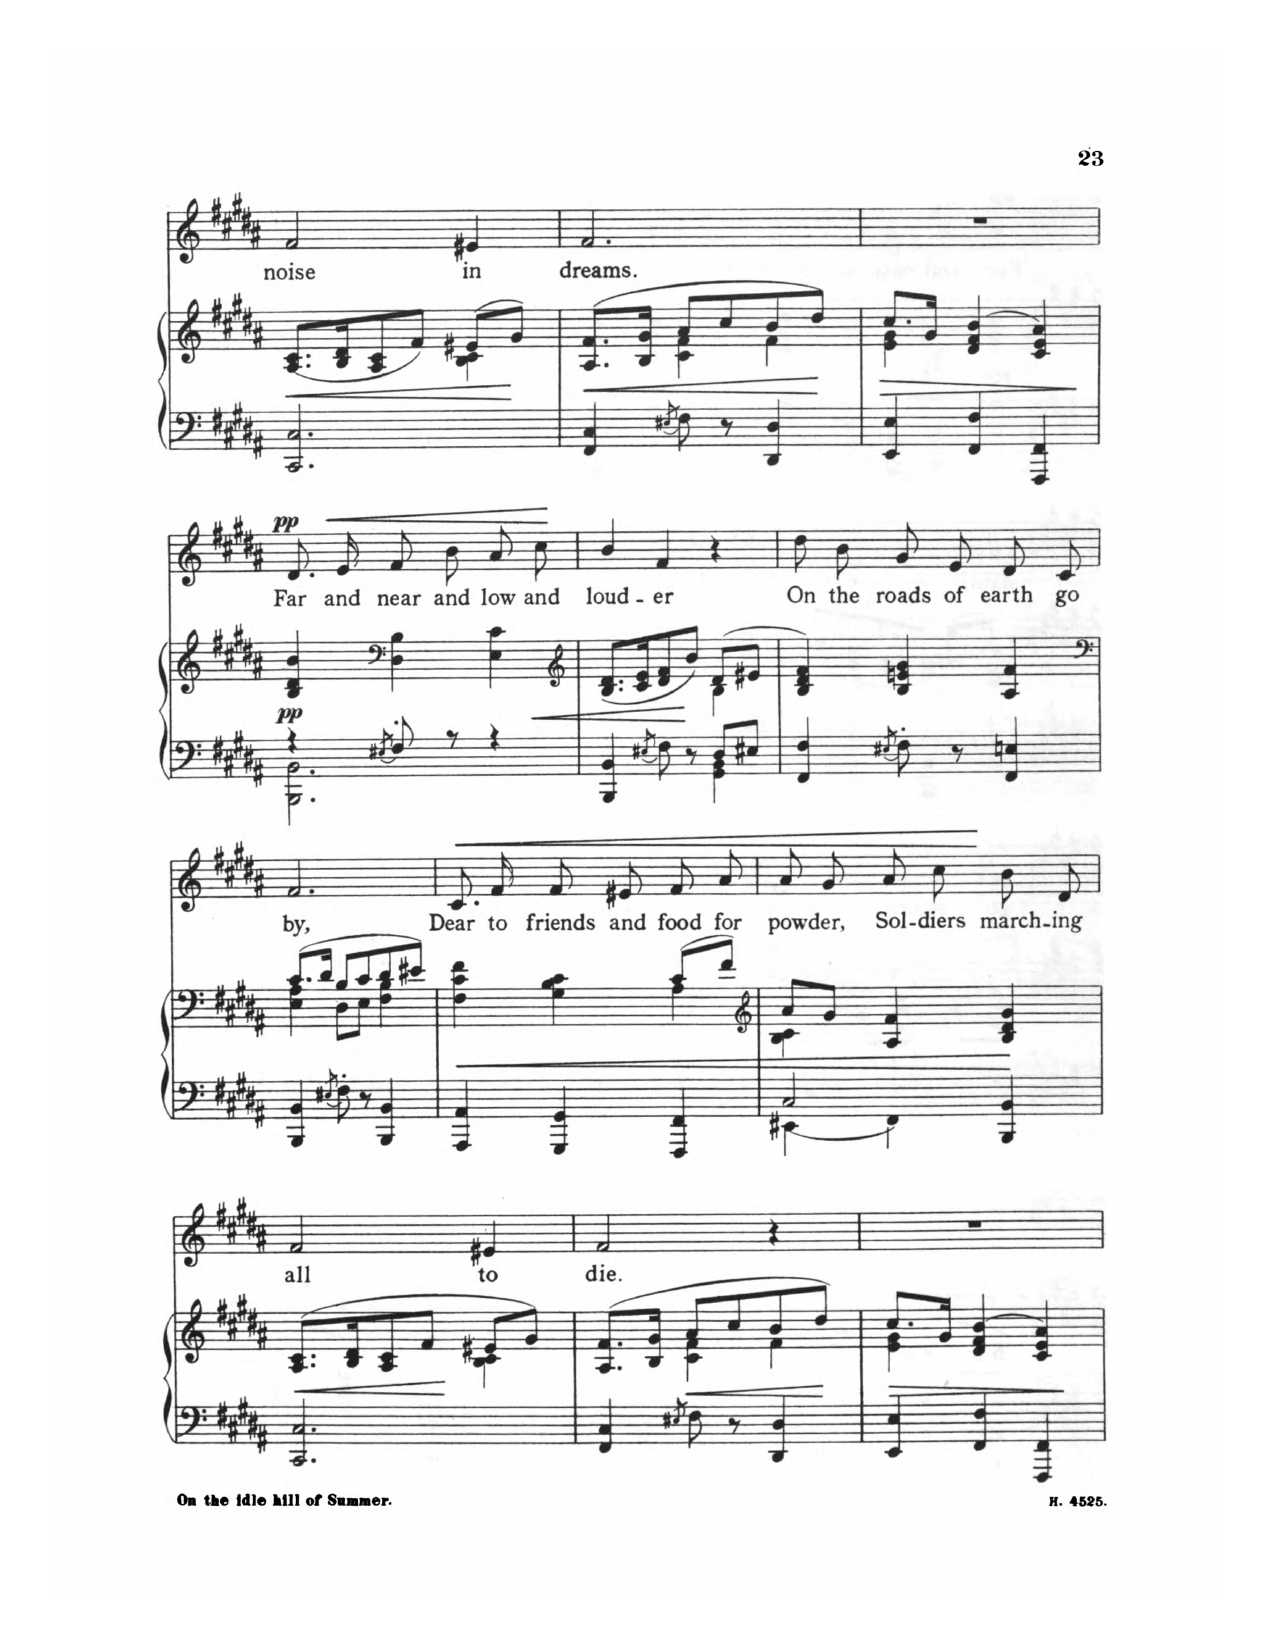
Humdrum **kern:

**kern	**kern	**dynam	**kern	**text	**dynam
*part2	*part2	*part2	*part1	*part1	*part1
*staff3	*staff2	*staff2/3	*staff1	*staff1	*staff1
*I"Piano	*	*	*I"Voice	*	*
*I'Pno	*	*	*	*	*
*clefF4	*clefG2	*	*clefG2	*	*
*k[f#c#g#d#a#]	*k[f#c#g#d#a#]	*	*k[f#c#g#d#a#]	*	*
*M3/4	*M3/4	*	*M3/4	*	*
=9	=9	=9	=9	=9	=9
!	!	!LO:HP:b	!	!	!
*	*^	*	*	*	*
2.CC#/ 2.C#/	(8.A#/ 8.c#/L	2ryy	<	2f#/	noise	.
.	16B/ 16d#/K	.	.	.	.	.
.	8A#/ 8c#/	.	.	.	.	.
.	8f#/J)	.	.	.	.	.
.	(8e#X/L	4B\ 4c#\	.	4e#X/	in	.
.	8g#/J)	.	.	.	.	.
*	*v	*v	*	*	*	*
.	.	[	.	.	.
=10	=10	=10	=10	=10	=10
!	!	!LO:HP:b	!	!	!
*	*^	*	*	*	*
4FF#/ 4C#/	(8.A#/ 8.f#/L	4ryy	<	2.f#/	dreams.	.
.	16B/ 16g#/Jk	.	.	.	.	.
8qE#X/	.	.	.	.	.	.
8F#\	8a#/L	4c#\ 4f#\	.	.	.	.
8r	8cc#/	.	.	.	.	.
4DD#/ 4D#/	8b/	4f#\	.	.	.	.
.	8dd#/J)	.	.	.	.	.
*	*v	*v	*	*	*	*
.	.	[	.	.	.
=11	=11	=11	=11	=11	=11
!	!	!LO:HP:b	!	!	!
*	*^	*	*	*	*
4EE/ 4E/	8.cc#/L	4e\ 4g#\	>	2.r	.	.
.	16g#/Jk	.	.	.	.	.
4FF#/ 4F#/	(>4d#/ 4f#/ 4b/	2ryy	.	.	.	.
4FFF#/ 4FF#/	4c#/ 4e/ 4a#/)	.	.	.	.	.
*	*v	*v	*	*	*	*
.	.	]	.	.	.
=12	=12	=12	=12	=12	=12
*^	*	*	*	*	*
!	!	!	!LO:DY:b	!	!	!LO:DY:a
4r	2.BBB\ 2.BB\	4B/ 4d#/ 4b/	pp	8.d#/L	Far	pp
!	!	!	!	!	!	!LO:HP:b
.	.	.	.	16e/Jk	and	<
8qE#X/	.	.	.	.	.	.
*	*	*clefF4	*	*	*	*
8F#'/	.	4D#\ 4B\	.	8f#/L	near	.
8r	.	.	.	8b/J	and	.
!	!	!	!LO:HP:b	!	!	!
4r	.	4E\ 4c#\	<	8a#\L	low	.
.	.	.	.	8cc#\J	and	.
*v	*v	*	*	*	*	*
.	.	.	.	.	[
=13	=13	=13	=13	=13	=13
*	*clefG2	*	*	*	*
*^	*^	*	*	*	*
4BBB/ 4BB/	2ryy	(8.B/ 8.d#/L	2ryy	.	4b\	loud-	.
.	.	16c#/ 16e/K	.	.	.	.	.
8qE#X/	.	.	.	.	.	.	.
8F#\	.	8d#/ 8f#/	.	.	4f#/	-er	.
8r	.	8b/J)	.	.	.	.	.
8D#/L	4GG#\ 4BB\	(8d#/L	4B\	[	4r	.	.
8E#X/J	.	8e#X/J	.	.	.	.	.
*v	*v	*	*	*	*	*	*
*	*v	*v	*	*	*	*
=14	=14	=14	=14	=14	=14
4FF#/ 4F#/	4B/ 4d#/ 4f#/)	.	8dd#\L	On	.
.	.	.	8b\J	the	.
8qE#X/	.	.	.	.	.
8F#'\	4B/ 4en/ 4g#/	.	8g#/L	roads	.
8r	.	.	8e/J	of	.
4FF#/ 4En/	4A#/ 4f#/	.	8d#/L	earth	.
.	.	.	8c#/J	go	.
=15	=15	=15	=15	=15	=15
*	*clefF4	*	*	*	*
*	*^	*	*	*	*
4BBB/ 4BB/	(8.c#/L	4E\ 4A#\	.	2.f#/	by,	.
.	16d#/Jk	.	.	.	.	.
8qE#X/	.	.	.	.	.	.
8F#'\	8B/L	8D#\L	.	.	.	.
8r	8c#/	8E\J	.	.	.	.
4BBB/ 4BB/	8d#/	4F#\ 4B\	.	.	.	.
.	8e#X/J)	.	.	.	.	.
=16	=16	=16	=16	=16	=16	=16
!	!	!	!LO:HP:b	!	!	!LO:HP:b
4AAA#/ 4AA#/	4F#\ 4c#\ 4f#\	2ryy	<	8.c#/L	Dear	<
.	.	.	.	16f#/Jk	to	.
4GGG#/ 4GG#/	4G#\ 4B\ 4c#\	.	.	8f#/L	friends	.
.	.	.	.	8e#X/J	and	.
4FFF#/ 4FF#/	(8c#/L	4A#\	.	8f#/L	food	.
.	8f#/J)	.	.	8a#/J	for	.
=17	=17	=17	=17	=17	=17	=17
*	*clefG2	*	*	*	*	*
*^	*	*	*	*	*	*
2C#/	4EE#X\	8a#/L	4B\ 4c#\	.	8a#/L	pow-	.
.	.	8g#/J	.	.	8g#/J	-der,	.
.	4FF#\	4A#/ 4f#/	2ryy	.	8a#\L	Sol-	.
.	.	.	.	.	8cc#\J	-diers	.
4BBB/ 4BB/	4ryy	4B/ 4d#/ 4g#/	.	[	8b/L	march-	[
.	.	.	.	.	8d#/J	-ing,	.
*v	*v	*	*	*	*	*	*
=18	=18	=18	=18	=18	=18	=18
!	!	!	!LO:HP:b	!	!	!
2.CC#/ 2.C#/	(8.A#/ 8.c#/L	2ryy	<	2f#/	all	.
.	16B/ 16d#/K	.	.	.	.	.
.	8A#/ 8c#/	.	.	.	.	.
.	8f#/J	.	.	.	.	.
.	8e#X/L	4B\ 4c#\	[	4e#X/	to	.
.	8g#/J)	.	.	.	.	.
=19	=19	=19	=19	=19	=19	=19
4FF#/ 4C#/	(8.A#/ 8.f#/L	4ryy	.	2f#/	die.	.
.	16B/ 16g#/Jk	.	.	.	.	.
8qE#X/	.	.	.	.	.	.
!	!	!	!LO:HP:b	!	!	!
8F#\	8a#/L	4c#\ 4f#\	<	.	.	.
8r	8cc#/	.	.	.	.	.
4DD#/ 4D#/	8b/	4f#\	.	4r	.	.
.	8dd#/J)	.	.	.	.	.
*	*v	*v	*	*	*	*
.	.	[	.	.	.
=20	=20	=20	=20	=20	=20
!	!	!LO:HP:b	!	!	!
*	*^	*	*	*	*
4EE/ 4E/	8.cc#/L	4e\ 4g#\	>	2.r	.	.
.	16g#/Jk	.	.	.	.	.
4FF#/ 4F#/	(>4d#/ 4f#/ 4b/	2ryy	.	.	.	.
4FFF#/ 4FF#/	4c#/ 4e/ 4a#/)	.	.	.	.	.
*	*v	*v	*	*	*	*
.	.	]	.	.	.
=	=	=	=	=	=
*-	*-	*-	*-	*-	*-
